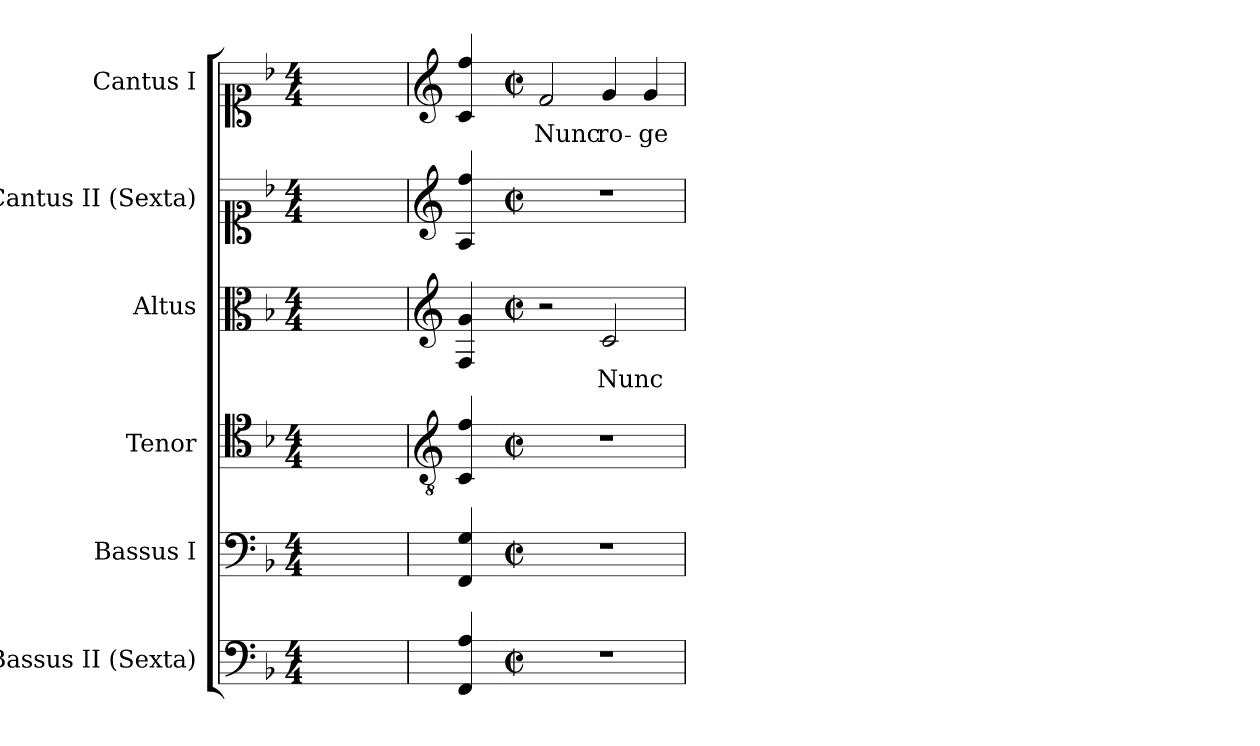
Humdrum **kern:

**kern	**kern	**kern	**kern	**text	**kern	**kern	**text
*part6	*part5	*part4	*part3	*part3	*part2	*part1	*part1
*staff6	*staff5	*staff4	*staff3	*staff3	*staff2	*staff1	*staff1
*I"Bassus II (Sexta)	*I"Bassus I	*I"Tenor	*I"Altus	*	*I"Cantus II (Sexta)	*I"Cantus I	*
*I'B.	*I'B.	*I'T.	*I'A.	*	*I'S.	*I'S.	*
!!LO:PB:g=z
*clefF4	*clefF4	*clefC4	*clefC3	*	*clefC1	*clefC1	*
*	*	*ITrd7c12	*	*	*	*	*
*k[b-]	*k[b-]	*k[b-]	*k[b-]	*	*k[b-]	*k[b-]	*
*F:	*F:	*F:	*F:	*	*F:	*F:	*
*M4/4	*M4/4	*M4/4	*M4/4	*	*M4/4	*M4/4	*
=1	=1	=1	=1	=1	=1	=1	=1
1ryy	1ryy	1ryy	1ryy	.	1ryy	1ryy	.
=2	=2	=2	=2	=2	=2	=2	=2
*	*	*clefGv2	*clefG2	*	*clefG2	*clefG2	*
4FFi/ 4Ai	4FFi/ 4Gi	4CCi/ 4Fi	4Fi/ 4gi	.	4Ai/ 4ffi	4ci/ 4ffi	.
=1-	=1-	=1-	=1-	=1-	=1-	=1-	=1-
*M2/2	*M2/2	*M2/2	*M2/2	*	*M2/2	*M2/2	*
*met(c|)	*met(c|)	*met(c|)	*met(c|)	*	*met(c|)	*met(c|)	*
!	!	!	!	!	!	!	!LO:LY:b:color=#000000
1r	1r	1r	2r	.	1r	2fi/	Nunc
!	!	!	!	!LO:LY:b:color=#000000	!	!	!
!	!	!	!	!	!	!	!LO:LY:b:color=#000000
.	.	.	2ci/	Nunc	.	4gi/	ro-
!	!	!	!	!	!	!	!LO:LY:b:color=#000000
.	.	.	.	.	.	4gi/	-ge-
=	=	=	=	=	=	=	=
*-	*-	*-	*-	*-	*-	*-	*-
